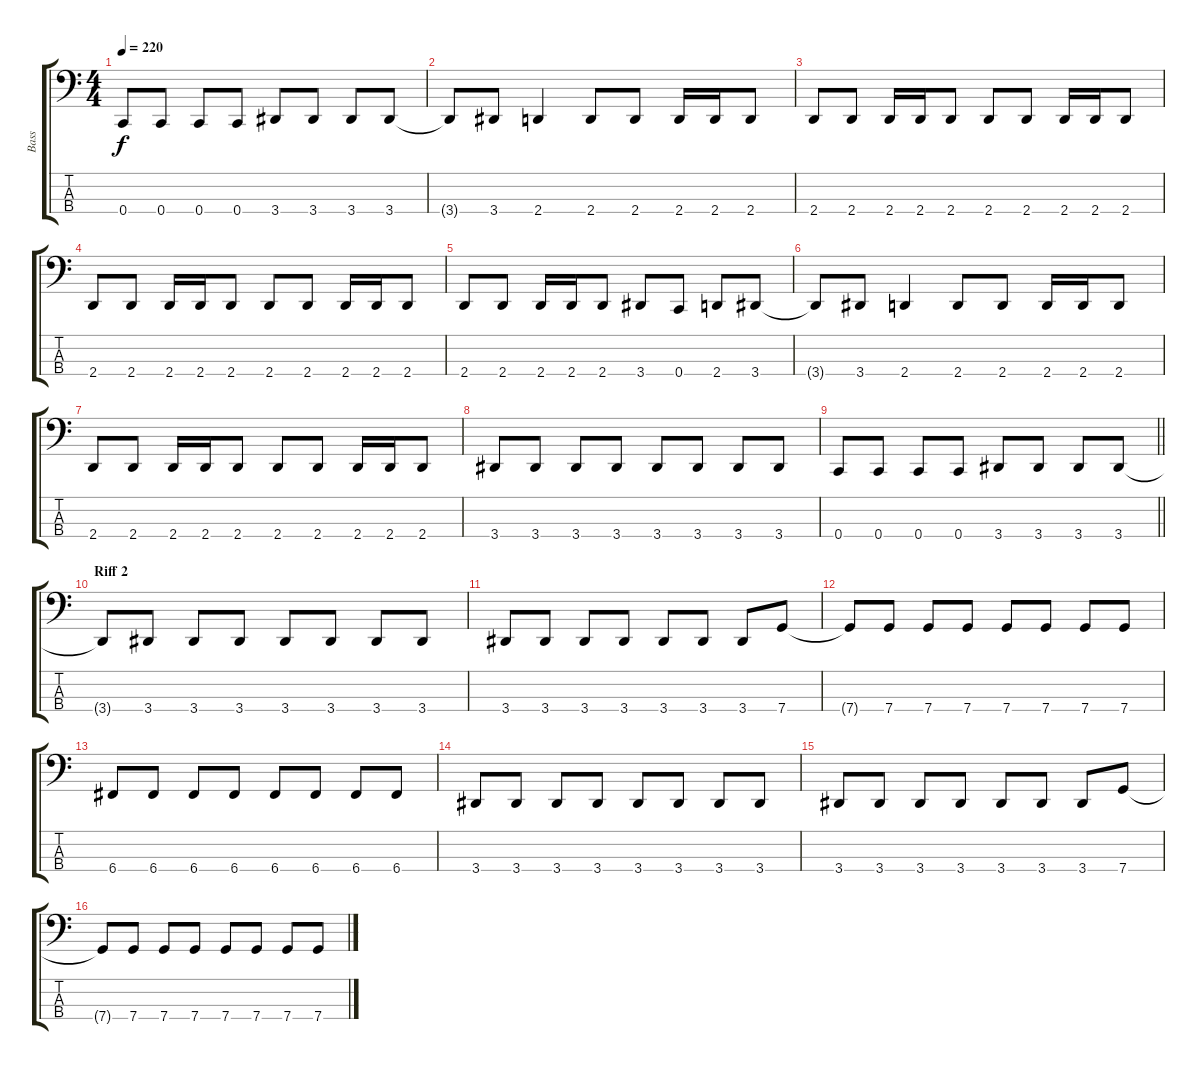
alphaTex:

\track ("Bass" "Bass") {instrument electricbassfinger}
\staff {score tabs}
\tuning (Eb2 Bb1 F1 C1) {hide}
\ts (4 4)
\tempo 220
\clef f4
\ks c
0.4.8{dy f} 0.4.8 0.4.8 0.4.8 3.4.8 3.4.8 3.4.8 3.4.8 |
3.4{t}.8 3.4.8 2.4.4 2.4.8 2.4.8 2.4.16 2.4.16 2.4.8 |
2.4.8 2.4.8 2.4.16 2.4.16 2.4.8 2.4.8 2.4.8 2.4.16 2.4.16 2.4.8 |
2.4.8 2.4.8 2.4.16 2.4.16 2.4.8 2.4.8 2.4.8 2.4.16 2.4.16 2.4.8 |
2.4.8 2.4.8 2.4.16 2.4.16 2.4.8 3.4.8 0.4.8 2.4.8 3.4.8 |
3.4{t}.8 3.4.8 2.4.4 2.4.8 2.4.8 2.4.16 2.4.16 2.4.8 |
2.4.8 2.4.8 2.4.16 2.4.16 2.4.8 2.4.8 2.4.8 2.4.16 2.4.16 2.4.8 |
3.4.8 3.4.8 3.4.8 3.4.8 3.4.8 3.4.8 3.4.8 3.4.8 |
\barLineRight lightlight
0.4.8 0.4.8 0.4.8 0.4.8 3.4.8 3.4.8 3.4.8 3.4.8 |
\section ("" "Riff 2")
3.4{t}.8 3.4.8 3.4.8 3.4.8 3.4.8 3.4.8 3.4.8 3.4.8 |
3.4.8 3.4.8 3.4.8 3.4.8 3.4.8 3.4.8 3.4.8 7.4.8 |
7.4{t}.8 7.4.8 7.4.8 7.4.8 7.4.8 7.4.8 7.4.8 7.4.8 |
6.4.8 6.4.8 6.4.8 6.4.8 6.4.8 6.4.8 6.4.8 6.4.8 |
3.4.8 3.4.8 3.4.8 3.4.8 3.4.8 3.4.8 3.4.8 3.4.8 |
3.4.8 3.4.8 3.4.8 3.4.8 3.4.8 3.4.8 3.4.8 7.4.8 |
7.4{t}.8 7.4.8 7.4.8 7.4.8 7.4.8 7.4.8 7.4.8 7.4.8
